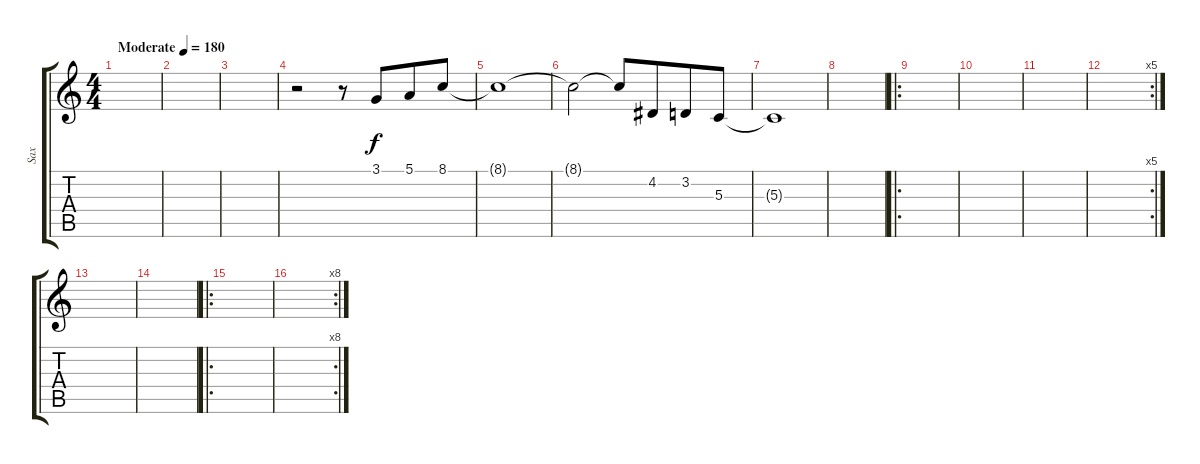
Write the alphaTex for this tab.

\track ("Sax" "Sax") {instrument sopranosax}
\staff {score tabs}
\tuning (E4 B3 G3 D3 A2 E2) {hide}
\ts (4 4)
\tempo (180 "Moderate")
\clef g2
\ks c
|
|
|
r.2 r.8 3.1.8{beam merge} 5.1.8 8.1.8 |
8.1{t}.1 |
8.1{t}.2 8.1{t}.8 4.2.8{beam merge} 3.2.8 5.3.8 |
5.3{t}.1 |
|
\ro
|
|
|
\rc 5
|
|
|
\ro
|
\rc 8
